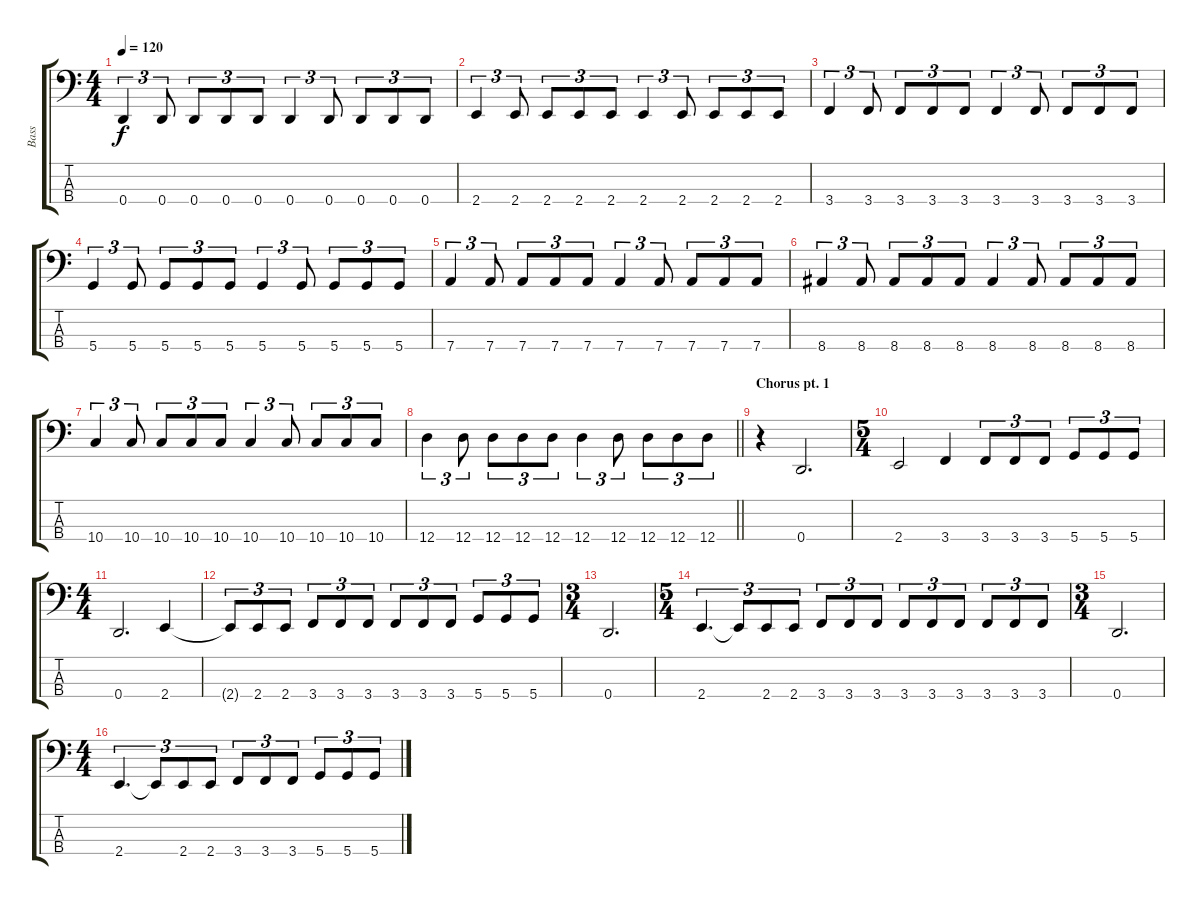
\track ("Bass" "Bass") {instrument slapbass2}
\staff {score tabs}
\tuning (G2 D2 A1 D1) {hide}
\ts (4 4)
\tempo 120
\clef f4
\ks c
0.4.4{tu (3 2) dy f} 0.4.8{tu (3 2)} 0.4.8{tu (3 2)} 0.4.8{tu (3 2)} 0.4.8{tu (3 2)} 0.4.4{tu (3 2)} 0.4.8{tu (3 2)} 0.4.8{tu (3 2)} 0.4.8{tu (3 2)} 0.4.8{tu (3 2)} |
2.4.4{tu (3 2)} 2.4.8{tu (3 2)} 2.4.8{tu (3 2)} 2.4.8{tu (3 2)} 2.4.8{tu (3 2)} 2.4.4{tu (3 2)} 2.4.8{tu (3 2)} 2.4.8{tu (3 2)} 2.4.8{tu (3 2)} 2.4.8{tu (3 2)} |
3.4.4{tu (3 2)} 3.4.8{tu (3 2)} 3.4.8{tu (3 2)} 3.4.8{tu (3 2)} 3.4.8{tu (3 2)} 3.4.4{tu (3 2)} 3.4.8{tu (3 2)} 3.4.8{tu (3 2)} 3.4.8{tu (3 2)} 3.4.8{tu (3 2)} |
5.4.4{tu (3 2)} 5.4.8{tu (3 2)} 5.4.8{tu (3 2)} 5.4.8{tu (3 2)} 5.4.8{tu (3 2)} 5.4.4{tu (3 2)} 5.4.8{tu (3 2)} 5.4.8{tu (3 2)} 5.4.8{tu (3 2)} 5.4.8{tu (3 2)} |
7.4.4{tu (3 2)} 7.4.8{tu (3 2)} 7.4.8{tu (3 2)} 7.4.8{tu (3 2)} 7.4.8{tu (3 2)} 7.4.4{tu (3 2)} 7.4.8{tu (3 2)} 7.4.8{tu (3 2)} 7.4.8{tu (3 2)} 7.4.8{tu (3 2)} |
8.4.4{tu (3 2)} 8.4.8{tu (3 2)} 8.4.8{tu (3 2)} 8.4.8{tu (3 2)} 8.4.8{tu (3 2)} 8.4.4{tu (3 2)} 8.4.8{tu (3 2)} 8.4.8{tu (3 2)} 8.4.8{tu (3 2)} 8.4.8{tu (3 2)} |
10.4.4{tu (3 2)} 10.4.8{tu (3 2)} 10.4.8{tu (3 2)} 10.4.8{tu (3 2)} 10.4.8{tu (3 2)} 10.4.4{tu (3 2)} 10.4.8{tu (3 2)} 10.4.8{tu (3 2)} 10.4.8{tu (3 2)} 10.4.8{tu (3 2)} |
\barLineRight lightlight
12.4.4{tu (3 2)} 12.4.8{tu (3 2)} 12.4.8{tu (3 2)} 12.4.8{tu (3 2)} 12.4.8{tu (3 2)} 12.4.4{tu (3 2)} 12.4.8{tu (3 2)} 12.4.8{tu (3 2)} 12.4.8{tu (3 2)} 12.4.8{tu (3 2)} |
\section ("" "Chorus pt. 1")
r.4 0.4.2{d} |
\ts (5 4)
2.4.2 3.4.4 3.4.8{tu (3 2)} 3.4.8{tu (3 2)} 3.4.8{tu (3 2)} 5.4.8{tu (3 2)} 5.4.8{tu (3 2)} 5.4.8{tu (3 2)} |
\ts (4 4)
0.4.2{d} 2.4.4 |
2.4{t}.8{tu (3 2)} 2.4.8{tu (3 2)} 2.4.8{tu (3 2)} 3.4.8{tu (3 2)} 3.4.8{tu (3 2)} 3.4.8{tu (3 2)} 3.4.8{tu (3 2)} 3.4.8{tu (3 2)} 3.4.8{tu (3 2)} 5.4.8{tu (3 2)} 5.4.8{tu (3 2)} 5.4.8{tu (3 2)} |
\ts (3 4)
0.4.2{d} |
\ts (5 4)
2.4.4{d tu (3 2)} 2.4{t}.8{tu (3 2)} 2.4.8{tu (3 2)} 2.4.8{tu (3 2)} 3.4.8{tu (3 2)} 3.4.8{tu (3 2)} 3.4.8{tu (3 2)} 3.4.8{tu (3 2)} 3.4.8{tu (3 2)} 3.4.8{tu (3 2)} 3.4.8{tu (3 2)} 3.4.8{tu (3 2)} 3.4.8{tu (3 2)} |
\ts (3 4)
0.4.2{d} |
\ts (4 4)
2.4.4{d tu (3 2)} 2.4{t}.8{tu (3 2)} 2.4.8{tu (3 2)} 2.4.8{tu (3 2)} 3.4.8{tu (3 2)} 3.4.8{tu (3 2)} 3.4.8{tu (3 2)} 5.4.8{tu (3 2)} 5.4.8{tu (3 2)} 5.4.8{tu (3 2)}
